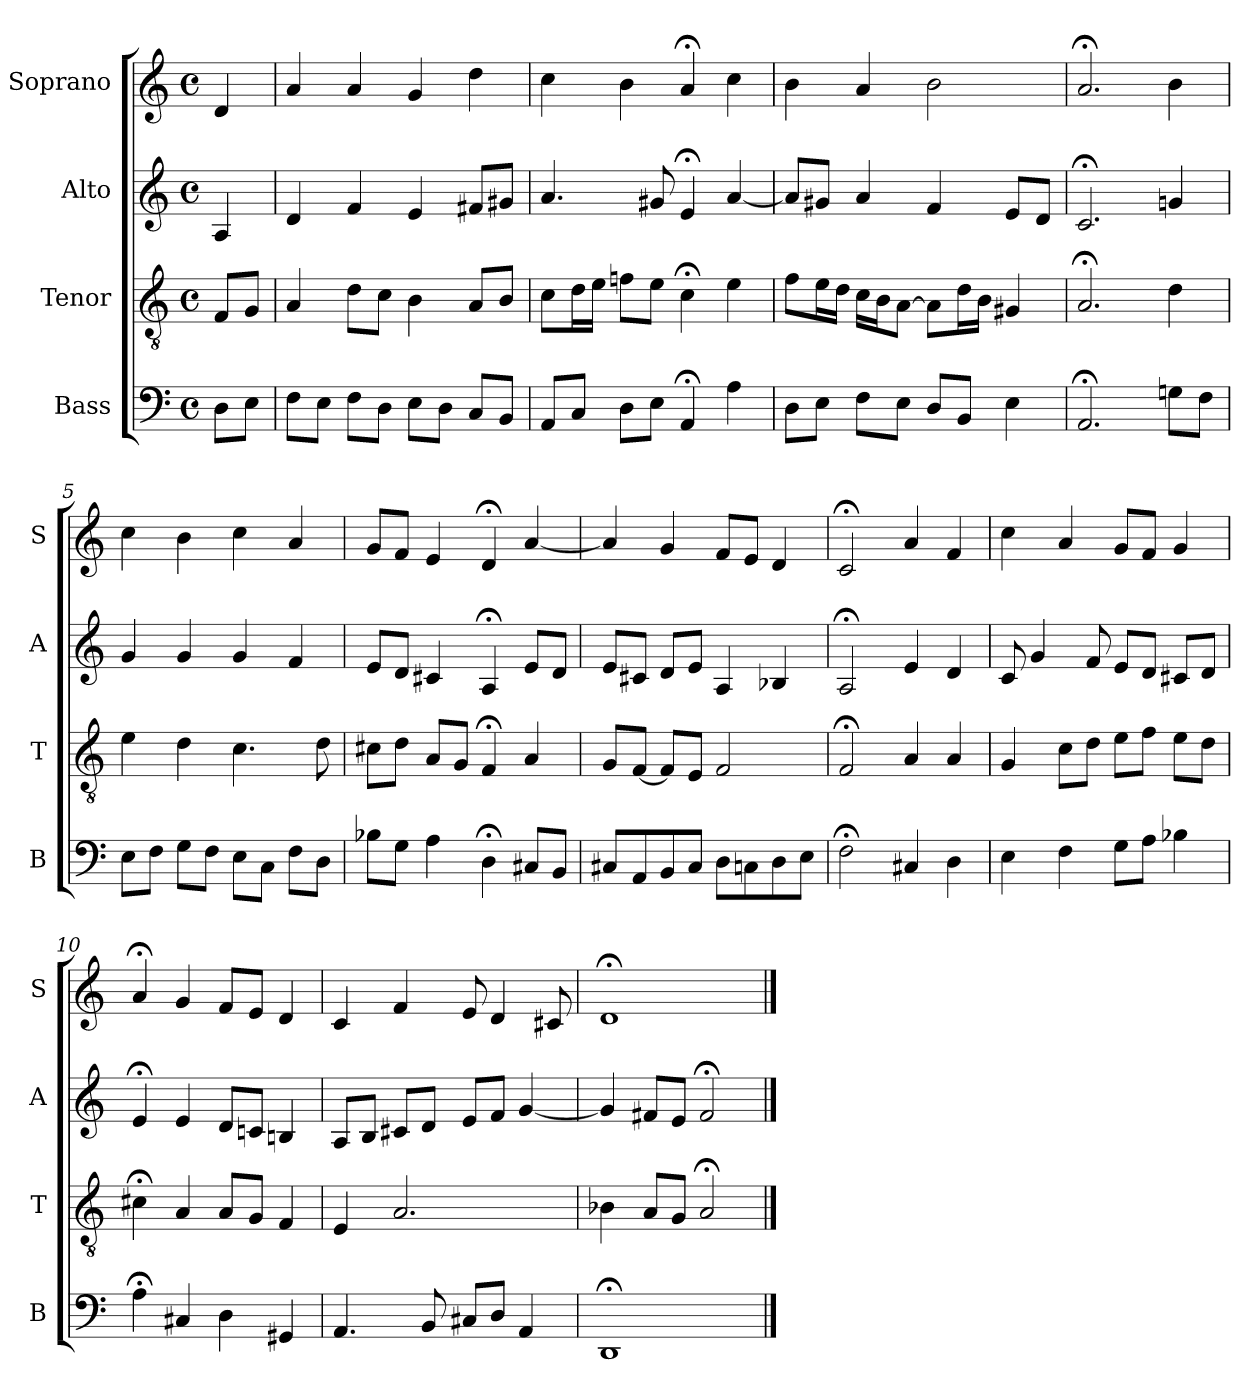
**kern	**kern	**kern	**kern
*part4	*part3	*part2	*part1
*staff4	*staff3	*staff2	*staff1
*I"Bass	*I"Tenor	*I"Alto	*I"Soprano
*I'B	*I'T	*I'A	*I'S
*clefF4	*clefGv2	*clefG2	*clefG2
*k[]	*k[]	*k[]	*k[]
*D:dor	*D:dor	*D:dor	*D:dor
*M4/4	*M4/4	*M4/4	*M4/4
*met(c)	*met(c)	*met(c)	*met(c)
*MM100	*MM100	*MM100	*MM100
=	=	=	=
8DL	8FL	4A	4d
8EJ	8GJ	.	.
=1	=1	=1	=1
8FL	4A	4d	4a
8EJ	.	.	.
8FL	8dL	4f	4a
8DJ	8cJ	.	.
8EL	4B	4e	4g
8DJ	.	.	.
8CL	8AL	8f#XL	4dd
8BBJ	8BJ	8g#XJ	.
=2	=2	=2	=2
8AAL	8cL	4.a	4cc
8CJ	16dL	.	.
.	16eJJ	.	.
8DL	8fnL	.	4b
8EJ	8eJ	8g#X	.
4AA;<	4c;<	4e;<	4a;<
4A	4e	[4a	4cc
=3	=3	=3	=3
8DL	8fL	8aL]	4b
8EJ	16eL	8g#XJ	.
.	16dJJ	.	.
8FL	16cLL	4a	4a
.	16BJ	.	.
8EJ	[8AJ	.	.
8DL	8AL]	4f	2b
8BBJ	16dL	.	.
.	16BJJ	.	.
4E	4G#X	8eL	.
.	.	8dJ	.
=4	=4	=4	=4
2.AA;<	2.A;<	2.c;<	2.a;<
8GnL	4d	4gn	4b
8FJ	.	.	.
=5	=5	=5	=5
8EL	4e	4g	4cc
8FJ	.	.	.
8GL	4d	4g	4b
8FJ	.	.	.
8EL	4.c	4g	4cc
8CJ	.	.	.
8FL	.	4f	4ai
8DJ	8di	.	.
=6	=6	=6	=6
8B-XL	8c#XiL	8eL	8giL
8GJ	8dJ	8dJ	8fJ
4A	8AL	4c#X	4e
.	8GJ	.	.
4D;<	4F;<	4A;<	4d;<
8C#XL	4A	8eL	[4a
8BBJ	.	8dJ	.
=7	=7	=7	=7
8C#XL	8GL	8eL	4a]
8AA	[8FJ	8c#XJ	.
8BB	8FL]	8dL	4g
8C#J	8EJ	8eJ	.
8DL	2F	4A	8fL
8Cn	.	.	8eJ
8D	.	4B-X	4d
8EJ	.	.	.
=8	=8	=8	=8
2F;<	2F;<	2A;<	2c;<
4C#X	4A	4e	4a
4D	4A	4d	4f
=9	=9	=9	=9
4E	4G	8c	4cc
.	.	4g	.
4F	8cL	.	4a
.	8dJ	8f	.
8GL	8eL	8eL	8gL
8AJ	8fJ	8dJ	8fJ
4B-X	8eL	8c#XL	4g
.	8dJ	8dJ	.
=10	=10	=10	=10
4A;<	4c#X;<	4e;<	4a;<
4C#X	4A	4e	4g
4D	8AL	8dL	8fL
.	8GJ	8cnJ	8eJ
4GG#X	4F	4Bn	4d
=11	=11	=11	=11
4.AA	4E	8AL	4c
.	.	8BJ	.
.	2.A	8c#XL	4f
8BB	.	8dJ	.
8C#XL	.	8eL	8e
8DJ	.	8fJ	4d
4AA	.	[4g	.
.	.	.	8c#X
=12	=12	=12	=12
1DD;<	4B-X	4g]	1d;<
.	8AL	8f#XL	.
.	8GJ	8eJ	.
.	2A;<	2f#;<	.
==	==	==	==
*-	*-	*-	*-
